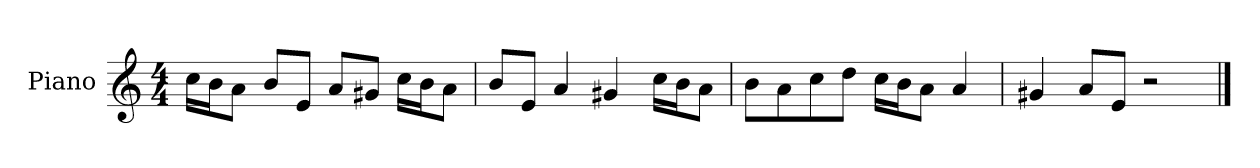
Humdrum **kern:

**kern
*part1
*staff1
*I"Piano
*I'P-no
*clefG2
*k[]
*M4/4
*MM90
=1
16cc\LL
16b\J
8a\J
8b/L
8e/J
8a/L
8g#X/J
16cc\LL
16b\J
8a\J
=2
8b/L
8e/J
4a/
4g#X/
16cc\LL
16b\J
8a\J
=3
8b\L
8a\
8cc\
8dd\J
16cc\LL
16b\J
8a\J
4a/
=4
4g#X/
8a/L
8e/J
2r
==
*-
